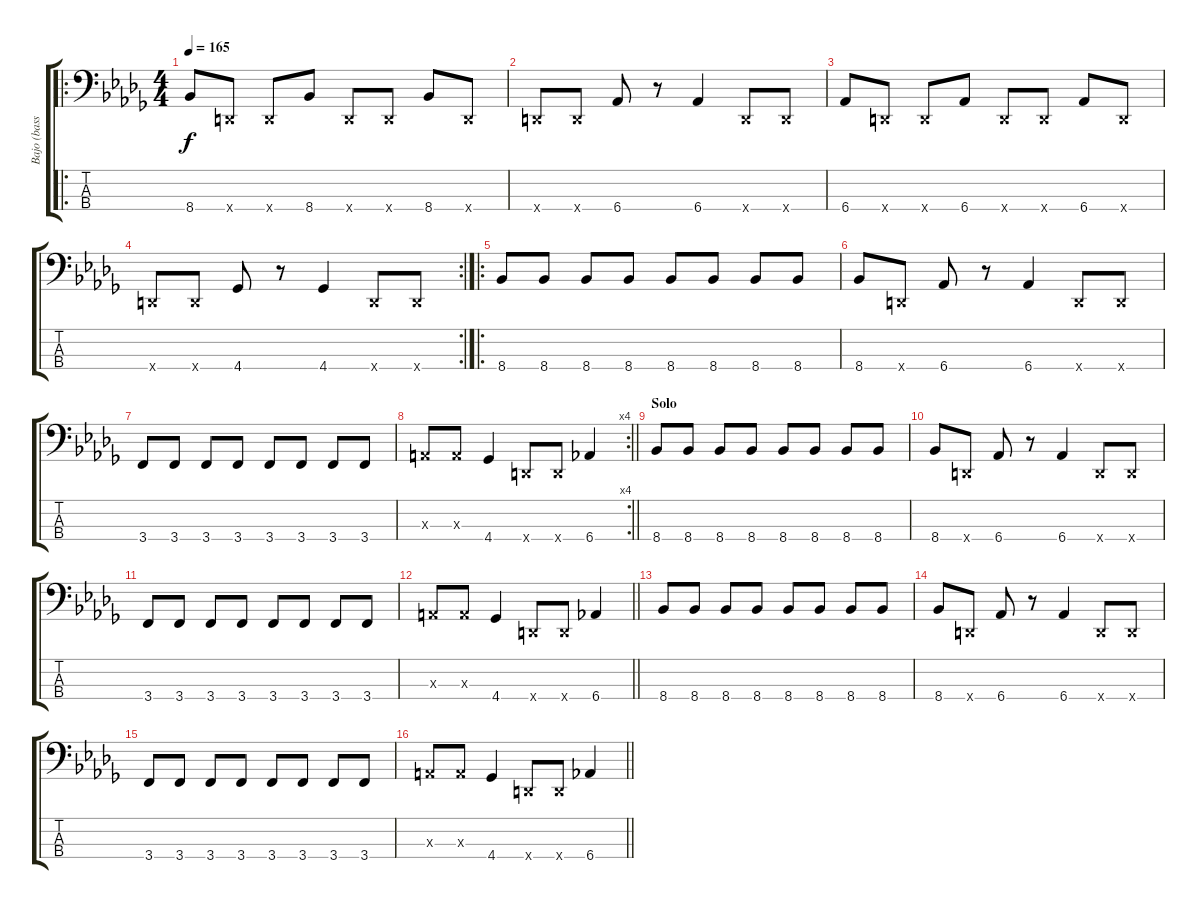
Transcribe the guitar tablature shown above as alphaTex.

\track ("Bajo (bass)" "Bajo (bass") {instrument electricbassfinger}
\staff {score tabs}
\tuning (G2 D2 A1 D1) {hide}
\ro
\ts (4 4)
\tempo 165
\clef f4
\ks db
8.4.8{dy f} 0.4{x}.8 0.4{x}.8 8.4.8 0.4{x}.8 0.4{x}.8 8.4.8 0.4{x}.8 |
0.4{x}.8 0.4{x}.8 6.4.8 r.8 6.4.4 0.4{x}.8 0.4{x}.8 |
6.4.8 0.4{x}.8 0.4{x}.8 6.4.8 0.4{x}.8 0.4{x}.8 6.4.8 0.4{x}.8 |
\rc 2
0.4{x}.8 0.4{x}.8 4.4.8 r.8 4.4.4 0.4{x}.8 0.4{x}.8 |
\ro
8.4.8 8.4.8 8.4.8 8.4.8 8.4.8 8.4.8 8.4.8 8.4.8 |
8.4.8 0.4{x}.8 6.4.8 r.8 6.4.4 0.4{x}.8 0.4{x}.8 |
3.4.8 3.4.8 3.4.8 3.4.8 3.4.8 3.4.8 3.4.8 3.4.8 |
\rc 4
\barLineRight lightlight
0.3{x}.8 0.3{x}.8 4.4.4 0.4{x}.8 0.4{x}.8 6.4.4 |
\section ("" "Solo")
8.4.8 8.4.8 8.4.8 8.4.8 8.4.8 8.4.8 8.4.8 8.4.8 |
8.4.8 0.4{x}.8 6.4.8 r.8 6.4.4 0.4{x}.8 0.4{x}.8 |
3.4.8 3.4.8 3.4.8 3.4.8 3.4.8 3.4.8 3.4.8 3.4.8 |
\barLineRight lightlight
0.3{x}.8 0.3{x}.8 4.4.4 0.4{x}.8 0.4{x}.8 6.4.4 |
8.4.8 8.4.8 8.4.8 8.4.8 8.4.8 8.4.8 8.4.8 8.4.8 |
8.4.8 0.4{x}.8 6.4.8 r.8 6.4.4 0.4{x}.8 0.4{x}.8 |
3.4.8 3.4.8 3.4.8 3.4.8 3.4.8 3.4.8 3.4.8 3.4.8 |
\barLineRight lightlight
0.3{x}.8 0.3{x}.8 4.4.4 0.4{x}.8 0.4{x}.8 6.4.4
